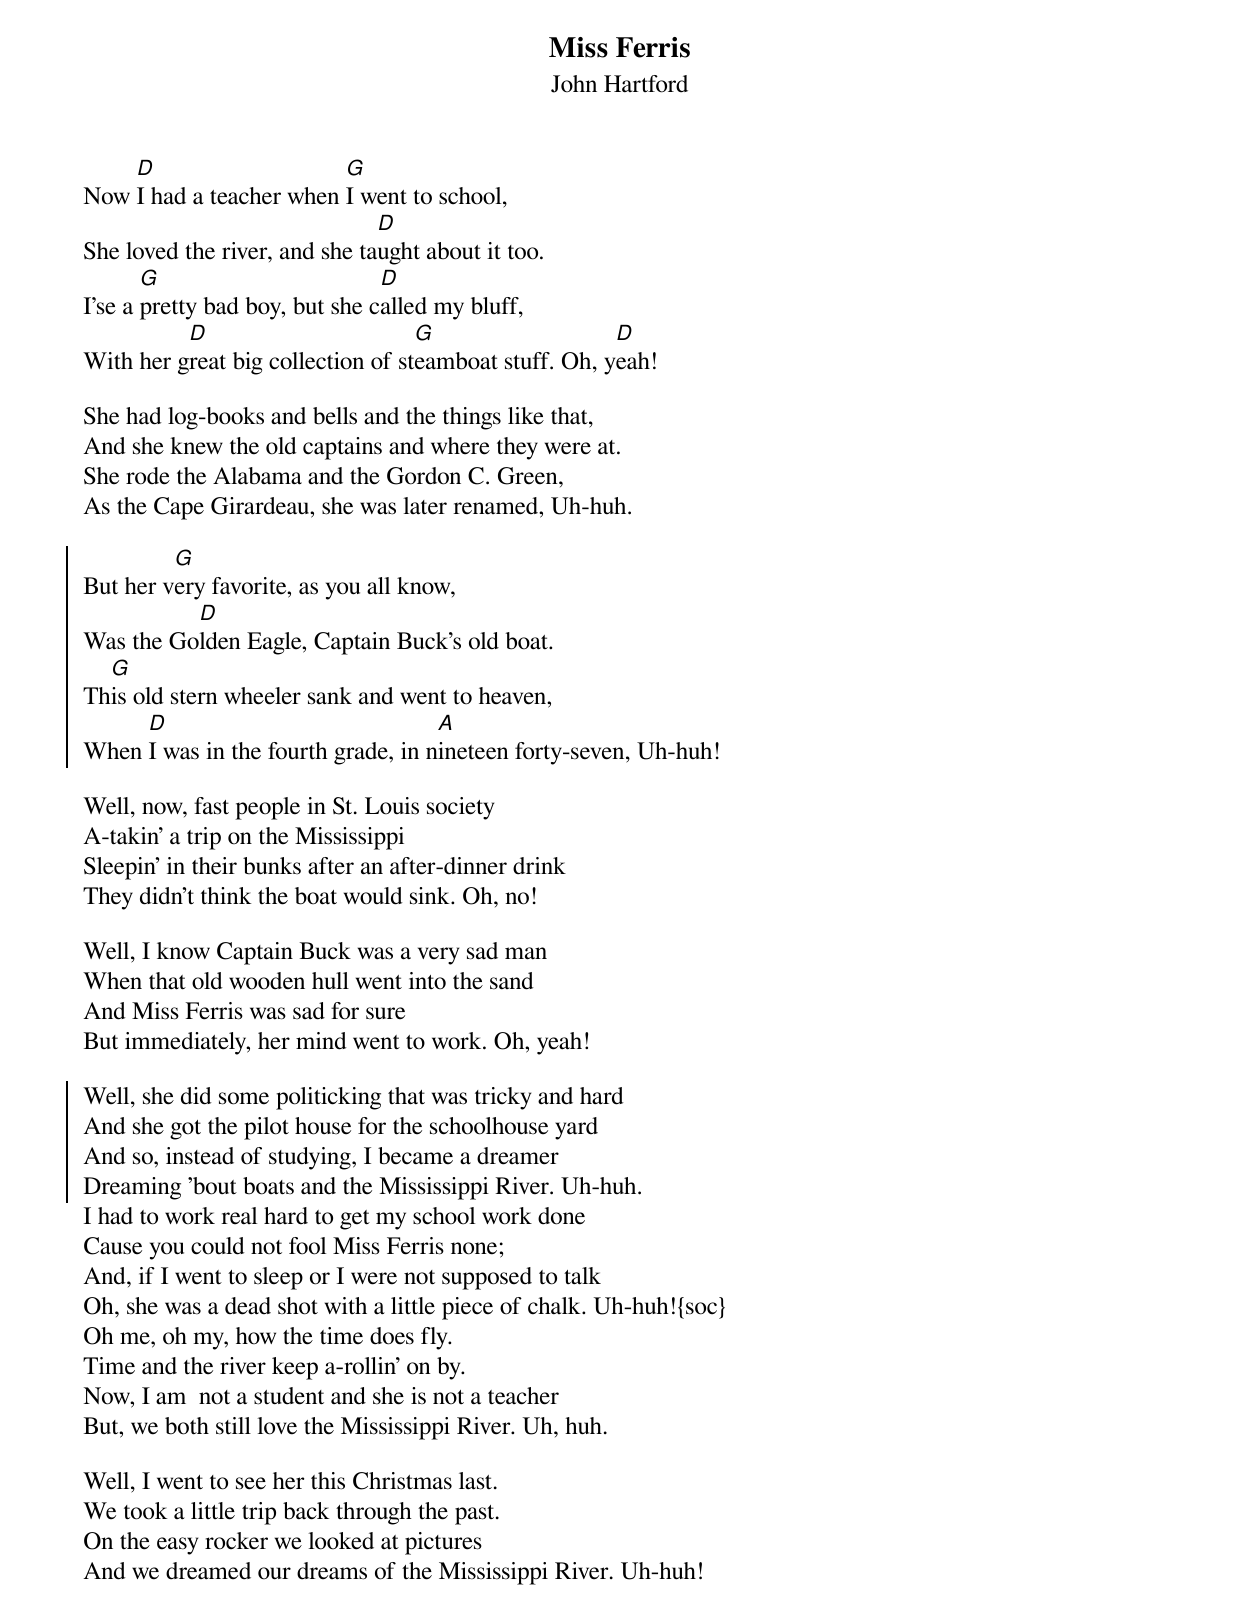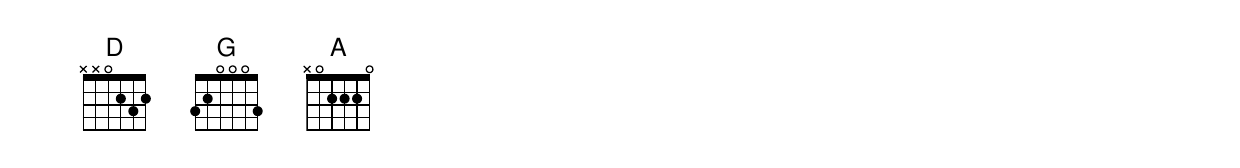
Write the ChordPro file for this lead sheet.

{title:Miss Ferris}
{st:John Hartford}

Now [D]I had a teacher when [G]I went to school,
She loved the river, and she ta[D]ught about it too.
I'se a [G]pretty bad boy, but she c[D]alled my bluff,
With her g[D]reat big collection of st[G]eamboat stuff. Oh, y[D]eah!

She had log-books and bells and the things like that,
And she knew the old captains and where they were at.
She rode the Alabama and the Gordon C. Green,
As the Cape Girardeau, she was later renamed, Uh-huh.

{soc}
But her v[G]ery favorite, as you all know,
Was the Go[D]lden Eagle, Captain Buck's old boat.
Th[G]is old stern wheeler sank and went to heaven,
When [D]I was in the fourth grade, in n[A]ineteen forty-seven, Uh-huh!
{eoc}

Well, now, fast people in St. Louis society
A-takin' a trip on the Mississippi
Sleepin' in their bunks after an after-dinner drink
They didn't think the boat would sink. Oh, no!

Well, I know Captain Buck was a very sad man
When that old wooden hull went into the sand
And Miss Ferris was sad for sure
But immediately, her mind went to work. Oh, yeah!

{soc}
Well, she did some politicking that was tricky and hard
And she got the pilot house for the schoolhouse yard
And so, instead of studying, I became a dreamer
Dreaming 'bout boats and the Mississippi River. Uh-huh.
{eoc}
I had to work real hard to get my school work done
Cause you could not fool Miss Ferris none;
And, if I went to sleep or I were not supposed to talk
Oh, she was a dead shot with a little piece of chalk. Uh-huh!{soc}
Oh me, oh my, how the time does fly.
Time and the river keep a-rollin' on by.
Now, I am  not a student and she is not a teacher
But, we both still love the Mississippi River. Uh, huh.
{eoc}

Well, I went to see her this Christmas last.
We took a little trip back through the past.
On the easy rocker we looked at pictures
And we dreamed our dreams of the Mississippi River. Uh-huh!
